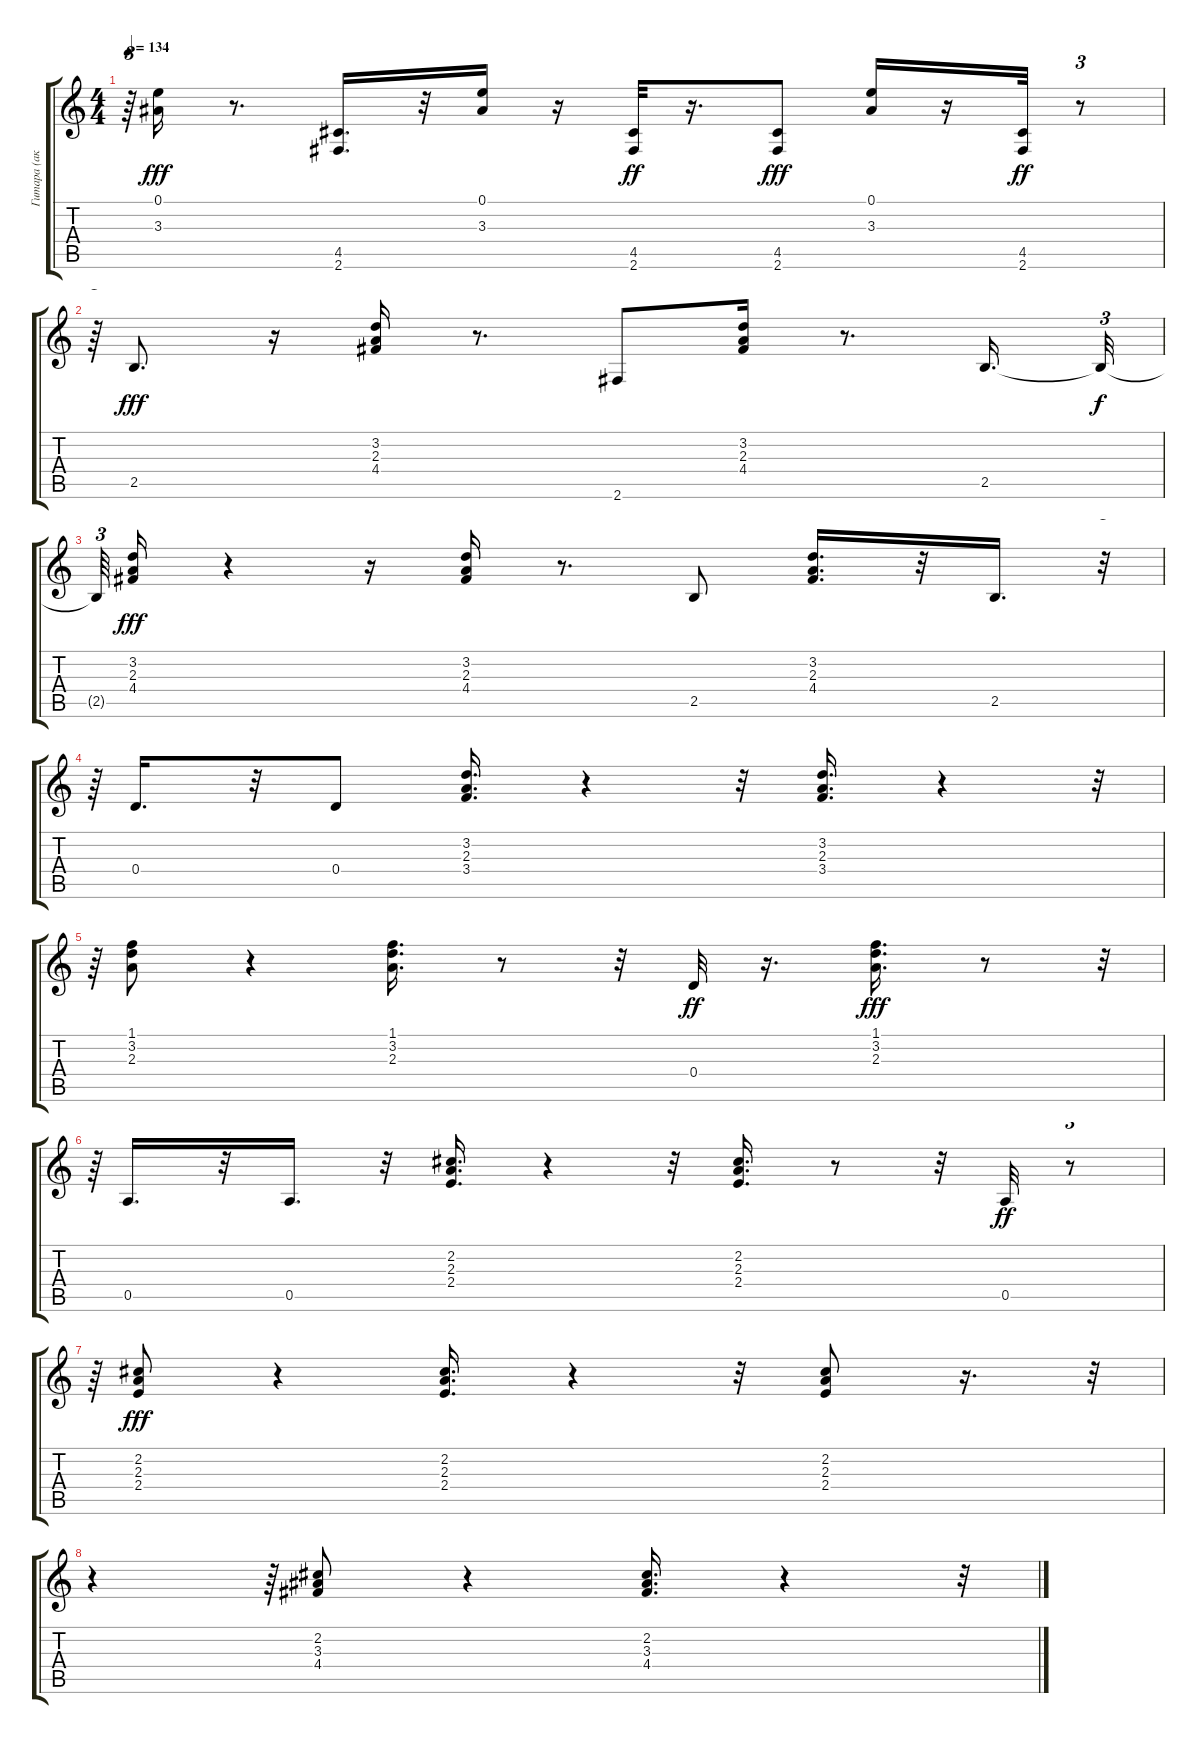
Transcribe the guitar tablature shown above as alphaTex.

\track ("Гитара (аккомпанемент)" "Гитара (ак") {instrument electricguitarclean}
\staff {score tabs}
\tuning (E4 B3 G3 D3 A2 E2) {hide}
\ts (4 4)
\tempo 134
\clef g2
\ks c
r.64{tu (3 2) dy fff} (0.1 3.3).16 r.8{d} (4.5 2.6).16{d} r.32 (0.1 3.3).16 r.16 (4.5 2.6).32{dy ff} r.16{d} (4.5 2.6).8{dy fff} (0.1 3.3).16 r.16 (4.5 2.6).32{dy ff} r.8{tu (3 2)} |
r.64{tu (3 2)} 2.5.8{d dy fff} r.16 (3.2 2.3 4.4).16 r.8{d} 2.6.8 (3.2 2.3 4.4).16 r.8{d} 2.5.16{d} 2.5{t}.32{tu (3 2) dy f} |
2.5{t}.64{tu (3 2)} (3.2 2.3 4.4).16{dy fff} r.4 r.16 (3.2 2.3 4.4).16 r.8{d} 2.5.8 (3.2 2.3 4.4).16{d} r.32 2.5.16{d} r.32{tu (3 2)} |
r.64{tu (3 2)} 0.4.16{d} r.32 0.4.8 (3.2 2.3 3.4).16{d} r.4 r.32 (3.2 2.3 3.4).16{d} r.4 r.32{tu (3 2)} |
r.64{tu (3 2)} (1.1 3.2 2.3).8 r.4 (1.1 3.2 2.3).16{d} r.8 r.32 0.4.32{dy ff} r.16{d} (1.1 3.2 2.3).16{d dy fff} r.8 r.32{tu (3 2)} |
r.64{tu (3 2)} 0.5.16{d} r.32 0.5.16{d} r.32 (2.2 2.3 2.4).16{d} r.4 r.32 (2.2 2.3 2.4).16{d} r.8 r.32 0.5.32{dy ff} r.8{tu (3 2)} |
r.64{tu (3 2)} (2.2 2.3 2.4).8{dy fff} r.4 (2.2 2.3 2.4).16{d} r.4 r.32 (2.2 2.3 2.4).8 r.16{d} r.32{tu (3 2)} |
r.4 r.64{tu (3 2)} (2.2 3.3 4.4).8 r.4 (2.2 3.3 4.4).16{d} r.4 r.32{tu (3 2)}
